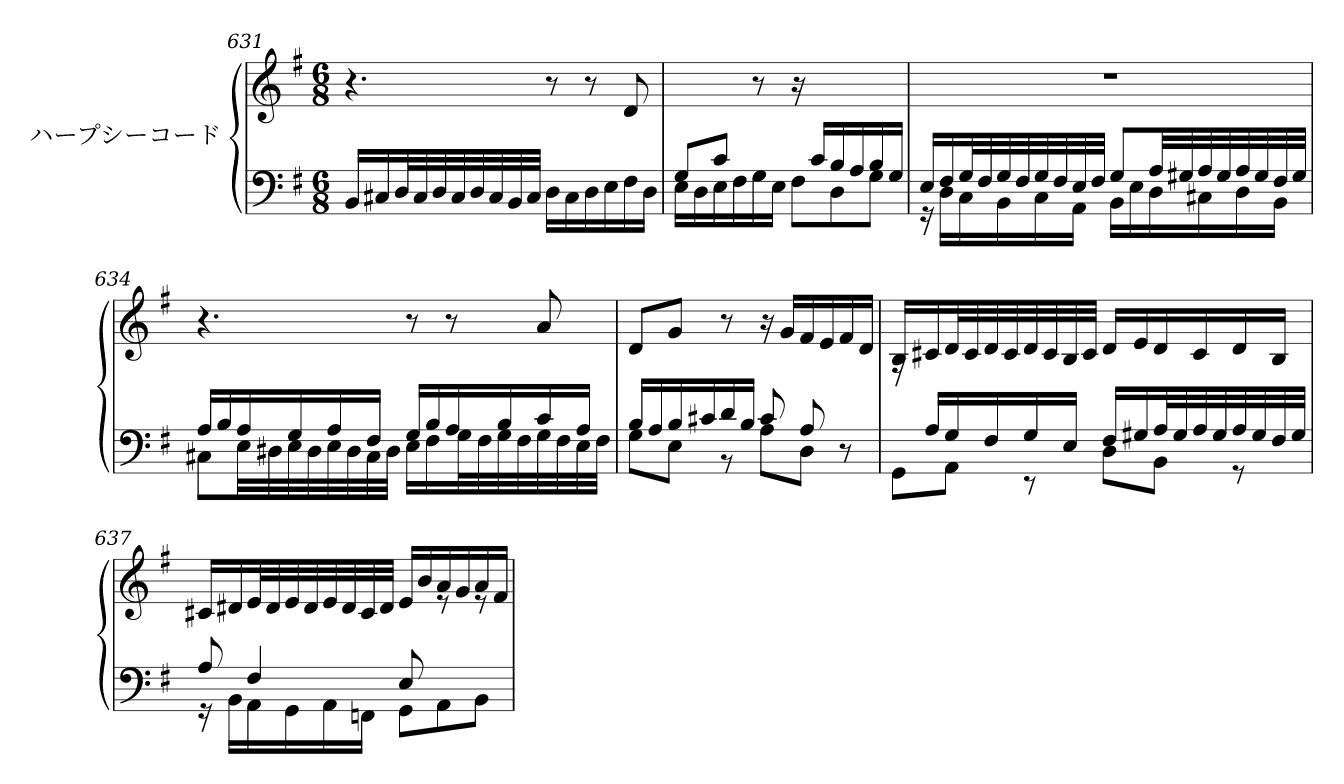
**kern	**kern
*part1	*part1
*staff2	*staff1
*I"ハープシーコード	*
!!LO:LB:g=z
*clefF4	*clefG2
*k[f#]	*k[f#]
*M6/8	*M6/8
=631	=631
16BB/LL	4.r
16C#X/	.
32D/L	.
32C#/	.
32D/	.
32C#/	.
32D/	.
32C#/	.
32BB/	.
32C#/JJJ	.
16D\LL	8r
16C#\	.
16D\	8r
16E\	.
16F#\	8d/
16D\JJ	.
=632	=632
*^	*
8G/L	16E\LL	4ryy
.	16D\	.
8c/J	16E\	.
.	16F#\	.
8.ryy	16G\	8r
.	16E\JJ	.
.	8F#\L	16r
16c/LL	.	4ryy
16B/	8D\	.
16A/	.	.
16B/	8G\J	.
16G/JJ	.	16ryy
!!LO:LB:g=z
=633	=633	=633
16E/LL	16rGG	2.r
16F#/	16D\LL	.
32G/L	16C\	.
32F#/	.	.
32G/	16BB\	.
32F#/	.	.
32G/	16C\	.
32F#/	.	.
32E/	16AA\JJ	.
32F#/JJJ	.	.
8G/L	16BB\LL	.
.	16E\	.
32A/LL	16D\	.
32G#X/	.	.
32A/	16C#X\	.
32G#/	.	.
32A/	16D\	.
32G#/	.	.
32F#/	16BB\JJ	.
32G#/JJJ	.	.
=634	=634	=634
16A/LL	8C#X\L	4.r
16B/	.	.
16A/	32E\LL	.
.	32D#X\	.
16G/	32E\	.
.	32D#\	.
16A/	32E\	.
.	32D#\	.
16F#/JJ	32C#\	.
.	32D#\JJJ	.
16G/LL	16E\LL	8r
16B/	16F#\	.
16A/	32G\L	8r
.	32F#\	.
16B/	32G\	.
.	32F#\	.
16c/	32G\	8a/
.	32F#\	.
16A/JJ	32E\	.
.	32F#\JJJ	.
!!LO:LB:g=z
=635	=635	=635
*	*	*^
16B/LL	8G\L	8d/L	8ryy
16A/	.	.	.
*	*	*v	*v
16B/	8E\J	8g/J
16c#X/	.	.
16d/	8r	8r
16B/JJ	.	.
8c#/L	8A\L	16r
.	.	16g/LL
8A/	8D\J	16f#/
.	.	16e/
*	*	*^
8ryy	8r	16f#/	8d\J
.	.	16d/JJ	.
=636	=636	=636	=636
16ryy	8GG\L	16B/LL	16rA
16A/LL	.	16c#X/	2ryy
16G/	8AA\J	32d/L	.
.	.	32c#/	.
16F#/	.	32d/	.
.	.	32c#/	.
16G/	8rEE	32d/	.
.	.	32c#/	.
16E/JJ	.	32B/	.
.	.	32c#/JJJ	.
16F#/LL	8D\L	16d/LL	.
16G#X/	.	16e/	.
32A/L	8BB\J	16d/	.
32G#/	.	.	.
32A/	.	16c#/	8.ryy
32G#/	.	.	.
32A/	8r	16d/	.
32G#/	.	.	.
32F#/	.	16B/JJ	.
32G#/JJJ	.	.	.
!!LO:PB:g=z	!!
=637	=637	=637	=637
8A/	16rGG	16c#X/LL	2ryy
.	16BB\LL	16d#X/	.
4F#/	16AA\	32e/L	.
.	.	32d#/	.
.	16GG\	32e/	.
.	.	32d#/	.
.	16AA\	32e/	.
.	.	32d#/	.
.	16FFn\JJ	32c#/	.
.	.	32d#/JJJ	.
8E/	8GG\L	16e/LL	.
.	.	16b/	.
4ryy	8AA\	16a/	8re
.	.	16g/	.
.	8BB\J	16a/	8re
.	.	16f#/JJ	.
*v	*v	*	*
*	*v	*v
=	=
*-	*-
